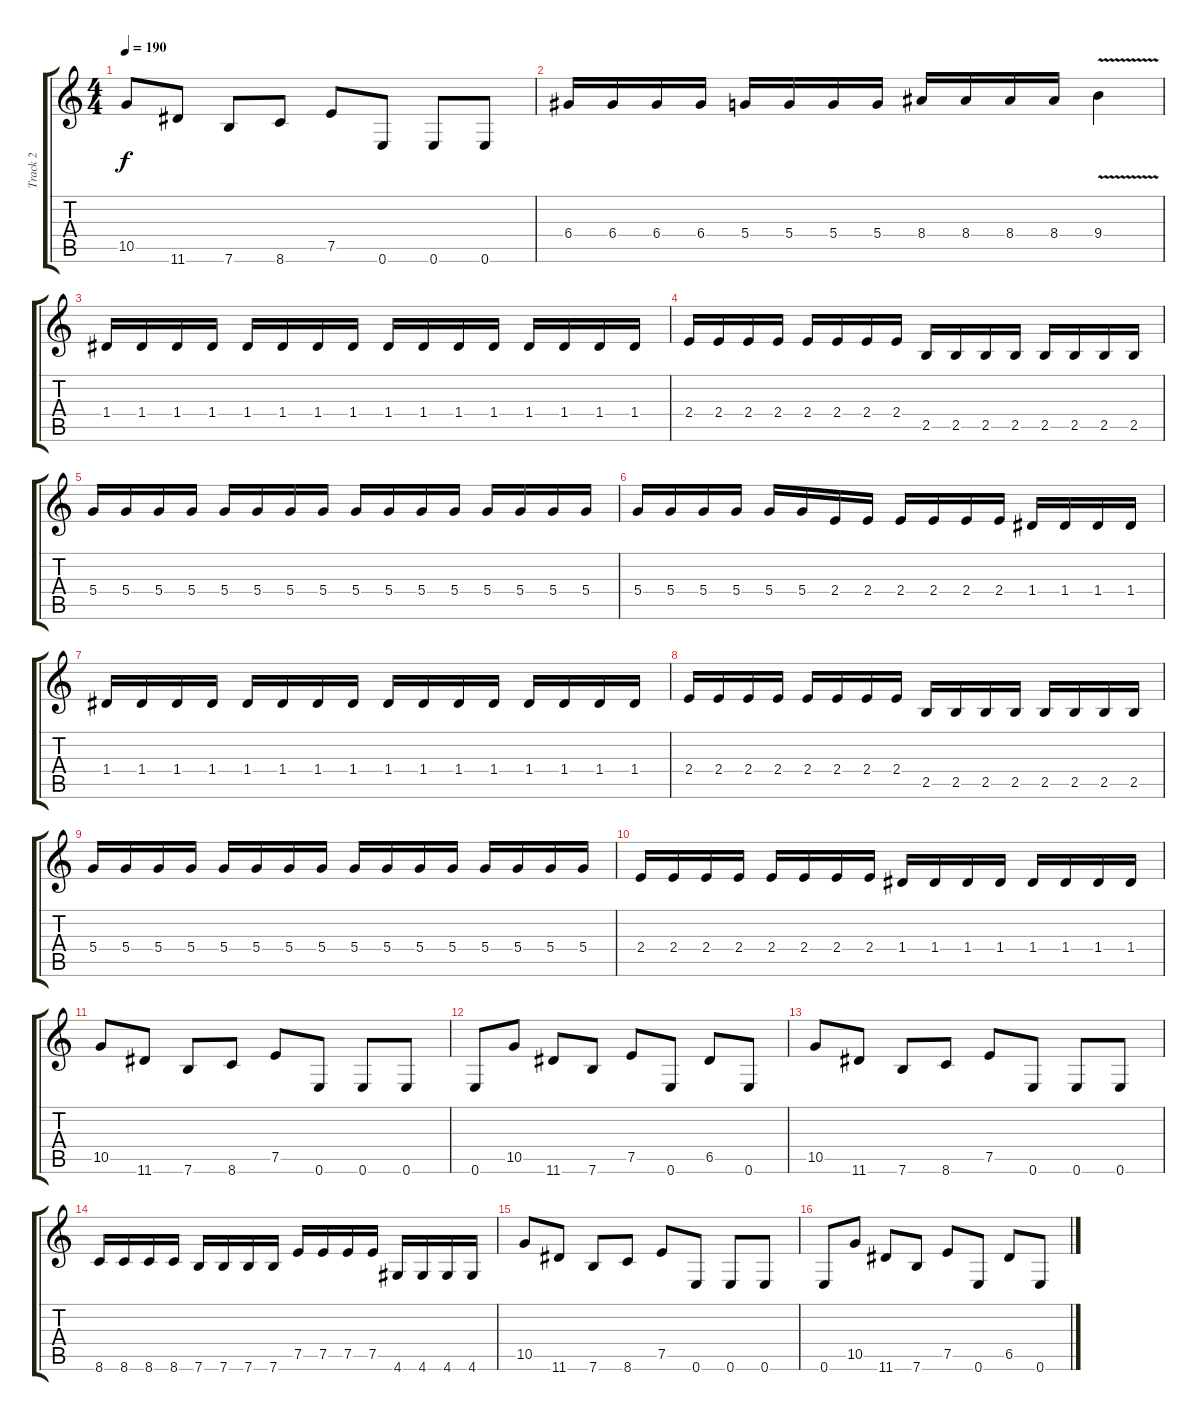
\track ("Track 2" "Track 2") {instrument overdrivenguitar}
\staff {score tabs}
\tuning (E4 B3 G3 D3 A2 E2) {hide}
\ts (4 4)
\tempo 190
\clef g2
\ks c
10.5.8{dy f} 11.6.8 7.6.8 8.6.8 7.5.8 0.6.8 0.6.8 0.6.8 |
6.4.16 6.4.16 6.4.16 6.4.16 5.4.16 5.4.16 5.4.16 5.4.16 8.4.16 8.4.16 8.4.16 8.4.16 9.4{v}.4 |
1.4.16 1.4.16 1.4.16 1.4.16 1.4.16 1.4.16 1.4.16 1.4.16 1.4.16 1.4.16 1.4.16 1.4.16 1.4.16 1.4.16 1.4.16 1.4.16 |
2.4.16 2.4.16 2.4.16 2.4.16 2.4.16 2.4.16 2.4.16 2.4.16 2.5.16 2.5.16 2.5.16 2.5.16 2.5.16 2.5.16 2.5.16 2.5.16 |
5.4.16 5.4.16 5.4.16 5.4.16 5.4.16 5.4.16 5.4.16 5.4.16 5.4.16 5.4.16 5.4.16 5.4.16 5.4.16 5.4.16 5.4.16 5.4.16 |
5.4.16 5.4.16 5.4.16 5.4.16 5.4.16 5.4.16 2.4.16 2.4.16 2.4.16 2.4.16 2.4.16 2.4.16 1.4.16 1.4.16 1.4.16 1.4.16 |
1.4.16 1.4.16 1.4.16 1.4.16 1.4.16 1.4.16 1.4.16 1.4.16 1.4.16 1.4.16 1.4.16 1.4.16 1.4.16 1.4.16 1.4.16 1.4.16 |
2.4.16 2.4.16 2.4.16 2.4.16 2.4.16 2.4.16 2.4.16 2.4.16 2.5.16 2.5.16 2.5.16 2.5.16 2.5.16 2.5.16 2.5.16 2.5.16 |
5.4.16 5.4.16 5.4.16 5.4.16 5.4.16 5.4.16 5.4.16 5.4.16 5.4.16 5.4.16 5.4.16 5.4.16 5.4.16 5.4.16 5.4.16 5.4.16 |
2.4.16 2.4.16 2.4.16 2.4.16 2.4.16 2.4.16 2.4.16 2.4.16 1.4.16 1.4.16 1.4.16 1.4.16 1.4.16 1.4.16 1.4.16 1.4.16 |
10.5.8 11.6.8 7.6.8 8.6.8 7.5.8 0.6.8 0.6.8 0.6.8 |
0.6.8 10.5.8 11.6.8 7.6.8 7.5.8 0.6.8 6.5.8 0.6.8 |
10.5.8 11.6.8 7.6.8 8.6.8 7.5.8 0.6.8 0.6.8 0.6.8 |
8.6.16 8.6.16 8.6.16 8.6.16 7.6.16 7.6.16 7.6.16 7.6.16 7.5.16 7.5.16 7.5.16 7.5.16 4.6.16 4.6.16 4.6.16 4.6.16 |
10.5.8 11.6.8 7.6.8 8.6.8 7.5.8 0.6.8 0.6.8 0.6.8 |
0.6.8 10.5.8 11.6.8 7.6.8 7.5.8 0.6.8 6.5.8 0.6.8
